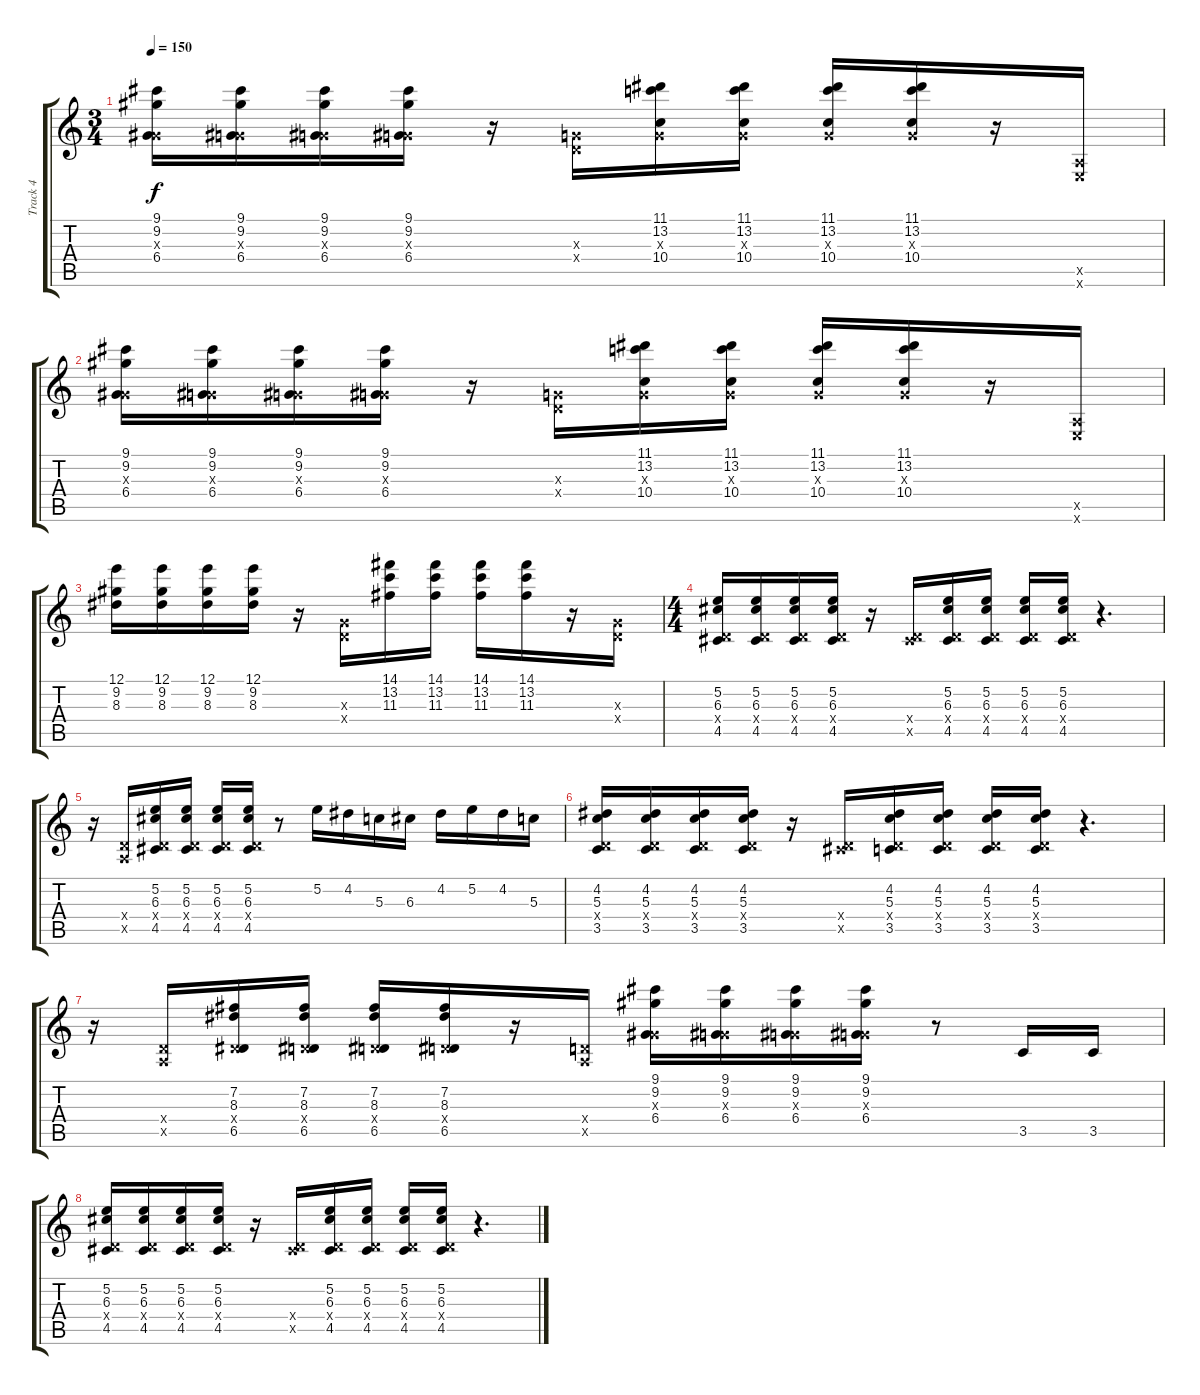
\track ("Track 4" "Track 4") {instrument distortionguitar}
\staff {score tabs}
\tuning (E4 B3 G3 D3 A2 E2) {hide}
\ts (3 4)
\tempo 150
\clef g2
\ks c
(9.1 9.2 0.3{x} 6.4).16{dy f} (9.1 9.2 0.3{x} 6.4).16 (9.1 9.2 0.3{x} 6.4).16 (9.1 9.2 0.3{x} 6.4).16 r.16 (0.3{x} 0.4{x}).16 (11.1 13.2 0.3{x} 10.4).16 (11.1 13.2 0.3{x} 10.4).16 (11.1 13.2 0.3{x} 10.4).16 (11.1 13.2 0.3{x} 10.4).16 r.16 (0.5{x} 0.6{x}).16 |
(9.1 9.2 0.3{x} 6.4).16 (9.1 9.2 0.3{x} 6.4).16 (9.1 9.2 0.3{x} 6.4).16 (9.1 9.2 0.3{x} 6.4).16 r.16 (0.3{x} 0.4{x}).16 (11.1 13.2 0.3{x} 10.4).16 (11.1 13.2 0.3{x} 10.4).16 (11.1 13.2 0.3{x} 10.4).16 (11.1 13.2 0.3{x} 10.4).16 r.16 (0.5{x} 0.6{x}).16 |
(12.1 9.2 8.3).16 (12.1 9.2 8.3).16 (12.1 9.2 8.3).16 (12.1 9.2 8.3).16 r.16 (0.3{x} 0.4{x}).16 (14.1 13.2 11.3).16 (14.1 13.2 11.3).16 (14.1 13.2 11.3).16 (14.1 13.2 11.3).16 r.16 (0.3{x} 0.4{x}).16 |
\ts (4 4)
(5.2 6.3 0.4{x} 4.5).16 (5.2 6.3 0.4{x} 4.5).16 (5.2 6.3 0.4{x} 4.5).16 (5.2 6.3 0.4{x} 4.5).16 r.16 (0.4{x} 4.5{x}).16 (5.2 6.3 0.4{x} 4.5).16 (5.2 6.3 0.4{x} 4.5).16 (5.2 6.3 0.4{x} 4.5).16 (5.2 6.3 0.4{x} 4.5).16 r.4{d} |
r.16 (0.4{x} 0.5{x}).16 (5.2 6.3 0.4{x} 4.5).16 (5.2 6.3 0.4{x} 4.5).16 (5.2 6.3 0.4{x} 4.5).16 (5.2 6.3 0.4{x} 4.5).16 r.8 5.2.16 4.2.16 5.3.16 6.3.16 4.2.16 5.2.16 4.2.16 5.3.16 |
(4.2 5.3 0.4{x} 3.5).16 (4.2 5.3 0.4{x} 3.5).16 (4.2 5.3 0.4{x} 3.5).16 (4.2 5.3 0.4{x} 3.5).16 r.16 (0.4{x} 4.5{x}).16 (4.2 5.3 0.4{x} 3.5).16 (4.2 5.3 0.4{x} 3.5).16 (4.2 5.3 0.4{x} 3.5).16 (4.2 5.3 0.4{x} 3.5).16 r.4{d} |
r.16 (0.4{x} 0.5{x}).16 (7.2 8.3 0.4{x} 6.5).16 (7.2 8.3 0.4{x} 6.5).16 (7.2 8.3 0.4{x} 6.5).16 (7.2 8.3 0.4{x} 6.5).16 r.16 (0.4{x} 0.5{x}).16 (9.1 9.2 0.3{x} 6.4).16 (9.1 9.2 0.3{x} 6.4).16 (9.1 9.2 0.3{x} 6.4).16 (9.1 9.2 0.3{x} 6.4).16 r.8 3.5.16 3.5.16 |
(5.2 6.3 0.4{x} 4.5).16 (5.2 6.3 0.4{x} 4.5).16 (5.2 6.3 0.4{x} 4.5).16 (5.2 6.3 0.4{x} 4.5).16 r.16 (0.4{x} 4.5{x}).16 (5.2 6.3 0.4{x} 4.5).16 (5.2 6.3 0.4{x} 4.5).16 (5.2 6.3 0.4{x} 4.5).16 (5.2 6.3 0.4{x} 4.5).16 r.4{d}
